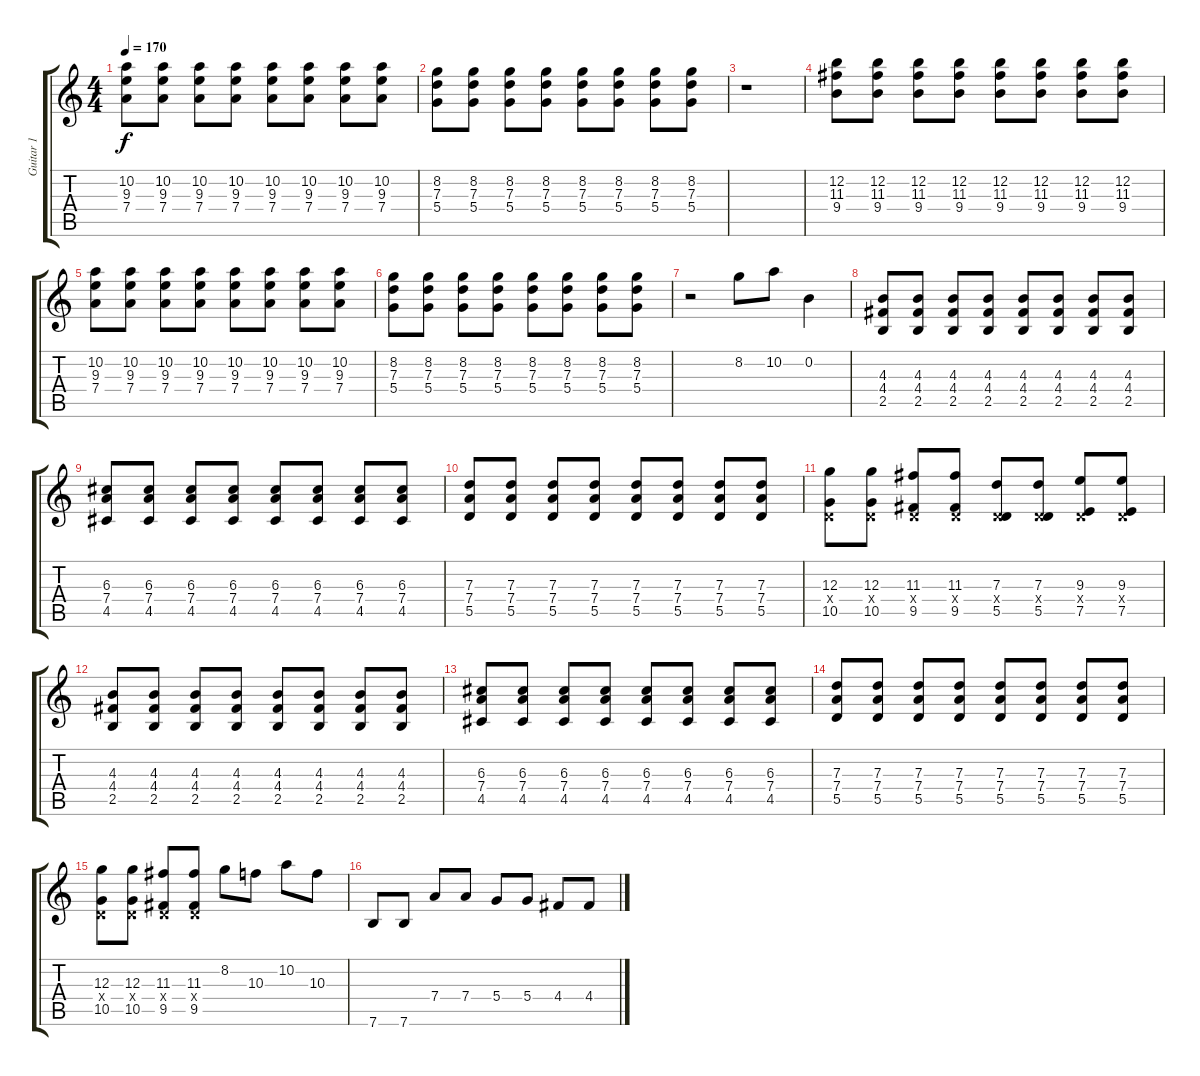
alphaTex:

\track ("Guitar 1" "Guitar 1") {instrument overdrivenguitar}
\staff {score tabs}
\tuning (E4 B3 G3 D3 A2 E2) {hide}
\ts (4 4)
\tempo 170
\clef g2
\ks c
(10.2 9.3 7.4).8{dy f} (10.2 9.3 7.4).8 (10.2 9.3 7.4).8 (10.2 9.3 7.4).8 (10.2 9.3 7.4).8 (10.2 9.3 7.4).8 (10.2 9.3 7.4).8 (10.2 9.3 7.4).8 |
(8.2 7.3 5.4).8 (8.2 7.3 5.4).8 (8.2 7.3 5.4).8 (8.2 7.3 5.4).8 (8.2 7.3 5.4).8 (8.2 7.3 5.4).8 (8.2 7.3 5.4).8 (8.2 7.3 5.4).8 |
r.1 |
(12.2 11.3 9.4).8 (12.2 11.3 9.4).8 (12.2 11.3 9.4).8 (12.2 11.3 9.4).8 (12.2 11.3 9.4).8 (12.2 11.3 9.4).8 (12.2 11.3 9.4).8 (12.2 11.3 9.4).8 |
(10.2 9.3 7.4).8 (10.2 9.3 7.4).8 (10.2 9.3 7.4).8 (10.2 9.3 7.4).8 (10.2 9.3 7.4).8 (10.2 9.3 7.4).8 (10.2 9.3 7.4).8 (10.2 9.3 7.4).8 |
(8.2 7.3 5.4).8 (8.2 7.3 5.4).8 (8.2 7.3 5.4).8 (8.2 7.3 5.4).8 (8.2 7.3 5.4).8 (8.2 7.3 5.4).8 (8.2 7.3 5.4).8 (8.2 7.3 5.4).8 |
r.2 8.2.8 10.2.8 0.2.4 |
(4.3 4.4 2.5).8 (4.3 4.4 2.5).8 (4.3 4.4 2.5).8 (4.3 4.4 2.5).8 (4.3 4.4 2.5).8 (4.3 4.4 2.5).8 (4.3 4.4 2.5).8 (4.3 4.4 2.5).8 |
(6.3 7.4 4.5).8 (6.3 7.4 4.5).8 (6.3 7.4 4.5).8 (6.3 7.4 4.5).8 (6.3 7.4 4.5).8 (6.3 7.4 4.5).8 (6.3 7.4 4.5).8 (6.3 7.4 4.5).8 |
(7.3 7.4 5.5).8 (7.3 7.4 5.5).8 (7.3 7.4 5.5).8 (7.3 7.4 5.5).8 (7.3 7.4 5.5).8 (7.3 7.4 5.5).8 (7.3 7.4 5.5).8 (7.3 7.4 5.5).8 |
(12.3 0.4{x} 10.5).8 (12.3 0.4{x} 10.5).8 (11.3 0.4{x} 9.5).8 (11.3 0.4{x} 9.5).8 (7.3 0.4{x} 5.5).8 (7.3 0.4{x} 5.5).8 (9.3 0.4{x} 7.5).8 (9.3 0.4{x} 7.5).8 |
(4.3 4.4 2.5).8 (4.3 4.4 2.5).8 (4.3 4.4 2.5).8 (4.3 4.4 2.5).8 (4.3 4.4 2.5).8 (4.3 4.4 2.5).8 (4.3 4.4 2.5).8 (4.3 4.4 2.5).8 |
(6.3 7.4 4.5).8 (6.3 7.4 4.5).8 (6.3 7.4 4.5).8 (6.3 7.4 4.5).8 (6.3 7.4 4.5).8 (6.3 7.4 4.5).8 (6.3 7.4 4.5).8 (6.3 7.4 4.5).8 |
(7.3 7.4 5.5).8 (7.3 7.4 5.5).8 (7.3 7.4 5.5).8 (7.3 7.4 5.5).8 (7.3 7.4 5.5).8 (7.3 7.4 5.5).8 (7.3 7.4 5.5).8 (7.3 7.4 5.5).8 |
(12.3 0.4{x} 10.5).8 (12.3 0.4{x} 10.5).8 (11.3 0.4{x} 9.5).8 (11.3 0.4{x} 9.5).8 8.2.8 10.3.8 10.2.8 10.3.8 |
7.6.8{volume 13} 7.6.8 7.4.8 7.4.8 5.4.8 5.4.8 4.4.8 4.4.8
